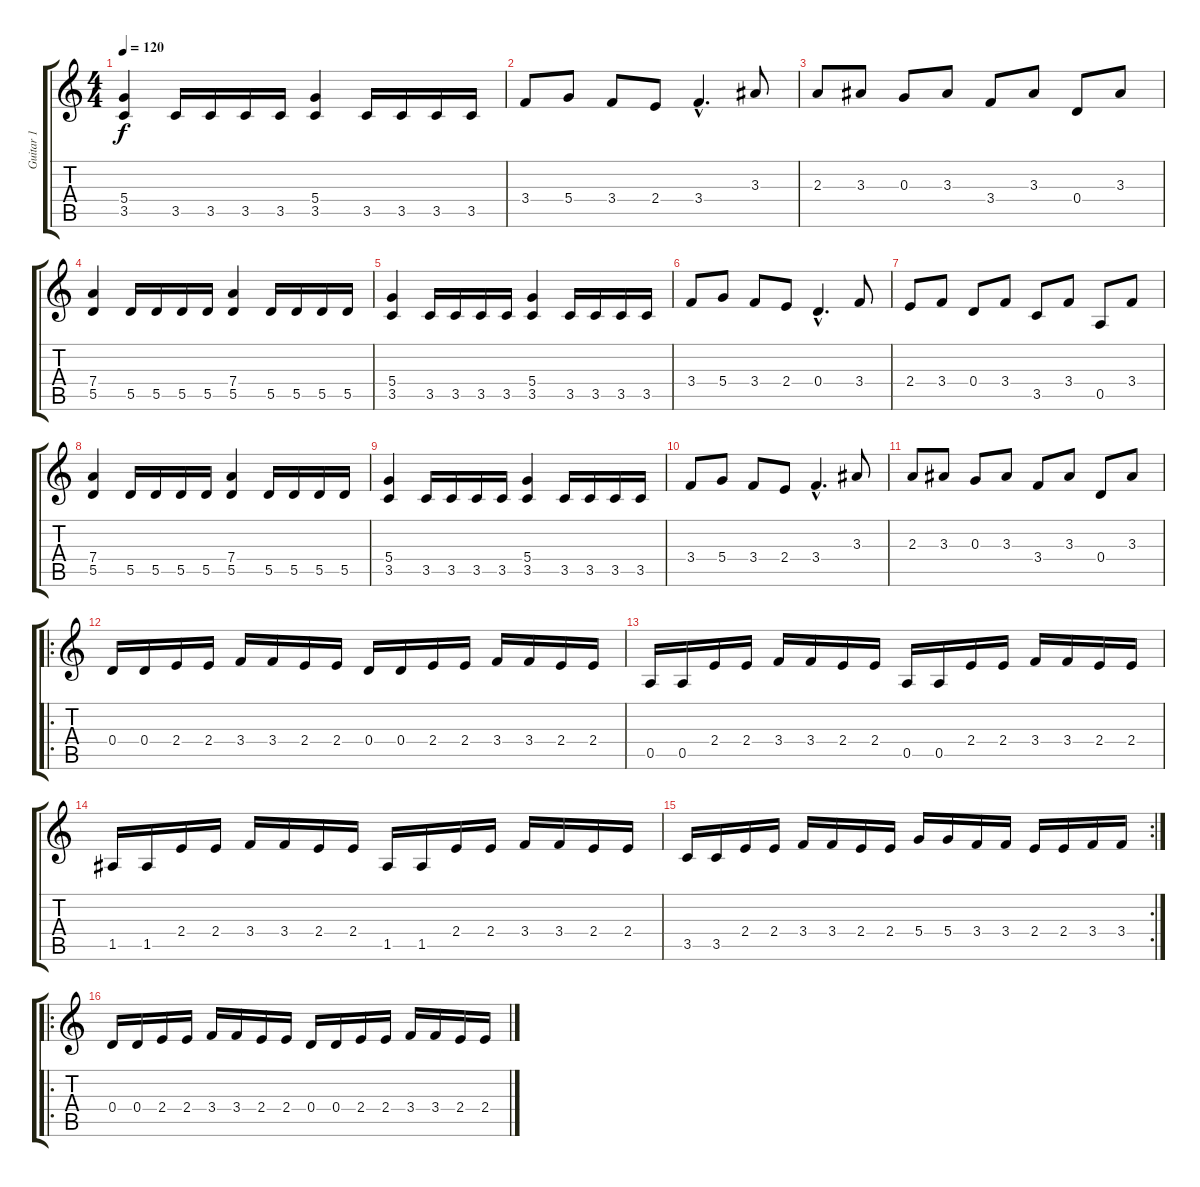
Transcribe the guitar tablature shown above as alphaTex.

\track ("Guitar 1" "Guitar 1") {instrument distortionguitar}
\staff {score tabs}
\tuning (E4 B3 G3 D3 A2 D2) {hide}
\ts (4 4)
\tempo 120
\clef g2
\ks c
(5.4 3.5).4{dy f} 3.5.16 3.5.16 3.5.16 3.5.16 (5.4 3.5).4 3.5.16 3.5.16 3.5.16 3.5.16 |
3.4.8 5.4.8 3.4.8 2.4.8 3.4{hac}.4{d} 3.3.8 |
2.3.8 3.3.8 0.3.8 3.3.8 3.4.8 3.3.8 0.4.8 3.3.8 |
(7.4 5.5).4 5.5.16 5.5.16 5.5.16 5.5.16 (7.4 5.5).4 5.5.16 5.5.16 5.5.16 5.5.16 |
(5.4 3.5).4 3.5.16 3.5.16 3.5.16 3.5.16 (5.4 3.5).4 3.5.16 3.5.16 3.5.16 3.5.16 |
3.4.8 5.4.8 3.4.8 2.4.8 0.4{hac}.4{d} 3.4.8 |
2.4.8 3.4.8 0.4.8 3.4.8 3.5.8 3.4.8 0.5.8 3.4.8 |
(7.4 5.5).4 5.5.16 5.5.16 5.5.16 5.5.16 (7.4 5.5).4 5.5.16 5.5.16 5.5.16 5.5.16 |
(5.4 3.5).4 3.5.16 3.5.16 3.5.16 3.5.16 (5.4 3.5).4 3.5.16 3.5.16 3.5.16 3.5.16 |
3.4.8 5.4.8 3.4.8 2.4.8 3.4{hac}.4{d} 3.3.8 |
2.3.8 3.3.8 0.3.8 3.3.8 3.4.8 3.3.8 0.4.8 3.3.8 |
\ro
0.4.16 0.4.16 2.4.16 2.4.16 3.4.16 3.4.16 2.4.16 2.4.16 0.4.16 0.4.16 2.4.16 2.4.16 3.4.16 3.4.16 2.4.16 2.4.16 |
0.5.16 0.5.16 2.4.16 2.4.16 3.4.16 3.4.16 2.4.16 2.4.16 0.5.16 0.5.16 2.4.16 2.4.16 3.4.16 3.4.16 2.4.16 2.4.16 |
1.5.16 1.5.16 2.4.16 2.4.16 3.4.16 3.4.16 2.4.16 2.4.16 1.5.16 1.5.16 2.4.16 2.4.16 3.4.16 3.4.16 2.4.16 2.4.16 |
\rc 2
3.5.16 3.5.16 2.4.16 2.4.16 3.4.16 3.4.16 2.4.16 2.4.16 5.4.16 5.4.16 3.4.16 3.4.16 2.4.16 2.4.16 3.4.16 3.4.16 |
\ro
0.4.16 0.4.16 2.4.16 2.4.16 3.4.16 3.4.16 2.4.16 2.4.16 0.4.16 0.4.16 2.4.16 2.4.16 3.4.16 3.4.16 2.4.16 2.4.16
